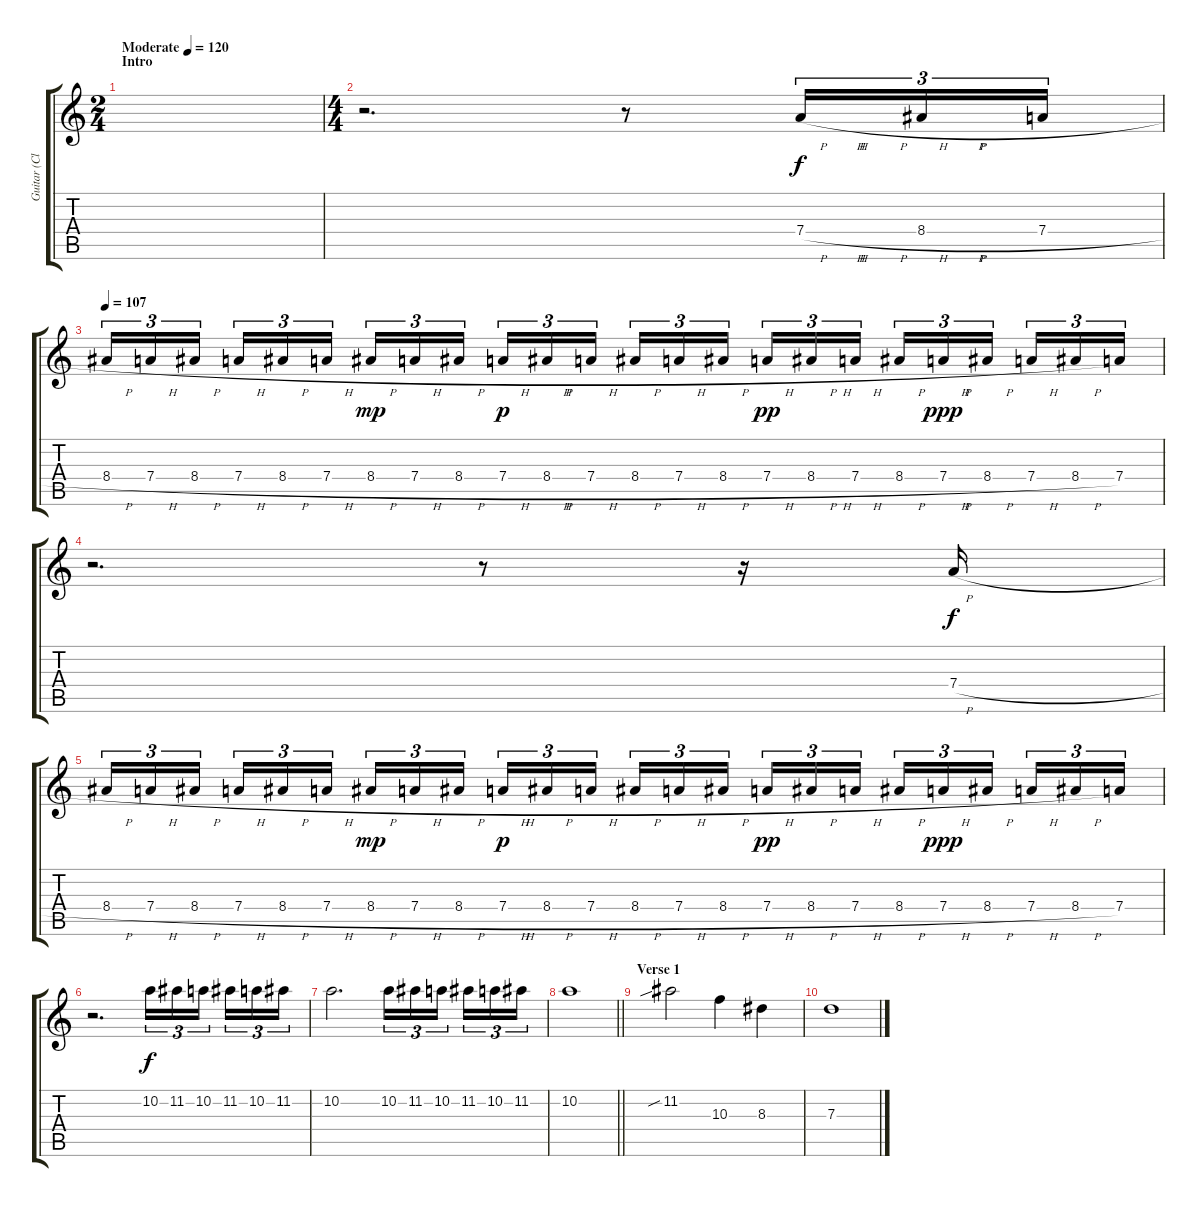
\track ("Guitar (Clean w/Slight Distortion)" "Guitar (Cl") {instrument electricguitarclean}
\staff {score tabs}
\tuning (E4 B3 G3 D3 A2 E2) {hide}
\ts (2 4)
\section ("" "Intro")
\tempo (120 "Moderate")
\tempo 130
\tempo (120 "Moderate")
\clef g2
\ks c
|
\ts (4 4)
r.2{d} r.8 7.4{h}.16{tu (3 2)} 8.4{h}.16{tu (3 2)} 7.4{h}.16{tu (3 2)} |
\tempo 107
8.4{h}.16{tu (3 2)} 7.4{h}.16{tu (3 2)} 8.4{h}.16{tu (3 2) beam splitsecondary} 7.4{h}.16{tu (3 2)} 8.4{h}.16{tu (3 2)} 7.4{h}.16{tu (3 2)} 8.4{h}.16{tu (3 2) dy mp} 7.4{h}.16{tu (3 2)} 8.4{h}.16{tu (3 2) beam splitsecondary} 7.4{h}.16{tu (3 2) dy p} 8.4{h}.16{tu (3 2)} 7.4{h}.16{tu (3 2)} 8.4{h}.16{tu (3 2)} 7.4{h}.16{tu (3 2)} 8.4{h}.16{tu (3 2) beam splitsecondary} 7.4{h}.16{tu (3 2) dy pp} 8.4{h}.16{tu (3 2)} 7.4{h}.16{tu (3 2)} 8.4{h}.16{tu (3 2)} 7.4{h}.16{tu (3 2) dy ppp} 8.4{h}.16{tu (3 2) beam splitsecondary} 7.4{h}.16{tu (3 2)} 8.4{h}.16{tu (3 2)} 7.4.16{tu (3 2)} |
r.2{d} r.8 r.16 7.4{h}.16{dy f} |
8.4{h}.16{tu (3 2)} 7.4{h}.16{tu (3 2)} 8.4{h}.16{tu (3 2) beam splitsecondary} 7.4{h}.16{tu (3 2)} 8.4{h}.16{tu (3 2)} 7.4{h}.16{tu (3 2)} 8.4{h}.16{tu (3 2) dy mp} 7.4{h}.16{tu (3 2)} 8.4{h}.16{tu (3 2) beam splitsecondary} 7.4{h}.16{tu (3 2) dy p} 8.4{h}.16{tu (3 2)} 7.4{h}.16{tu (3 2)} 8.4{h}.16{tu (3 2)} 7.4{h}.16{tu (3 2)} 8.4{h}.16{tu (3 2) beam splitsecondary} 7.4{h}.16{tu (3 2) dy pp} 8.4{h}.16{tu (3 2)} 7.4{h}.16{tu (3 2)} 8.4{h}.16{tu (3 2)} 7.4{h}.16{tu (3 2) dy ppp} 8.4{h}.16{tu (3 2) beam splitsecondary} 7.4{h}.16{tu (3 2)} 8.4{h}.16{tu (3 2)} 7.4.16{tu (3 2)} |
r.2{d} 10.2.16{tu (3 2) dy f} 11.2.16{tu (3 2)} 10.2.16{tu (3 2) beam splitsecondary} 11.2.16{tu (3 2)} 10.2.16{tu (3 2)} 11.2.16{tu (3 2)} |
10.2.2{d} 10.2.16{tu (3 2)} 11.2.16{tu (3 2)} 10.2.16{tu (3 2) beam splitsecondary} 11.2.16{tu (3 2)} 10.2.16{tu (3 2)} 11.2.16{tu (3 2)} |
\barLineRight lightlight
10.2.1 |
\section ("" "Verse 1")
11.2{sib}.2 10.3.4 8.3.4 |
7.3.1
